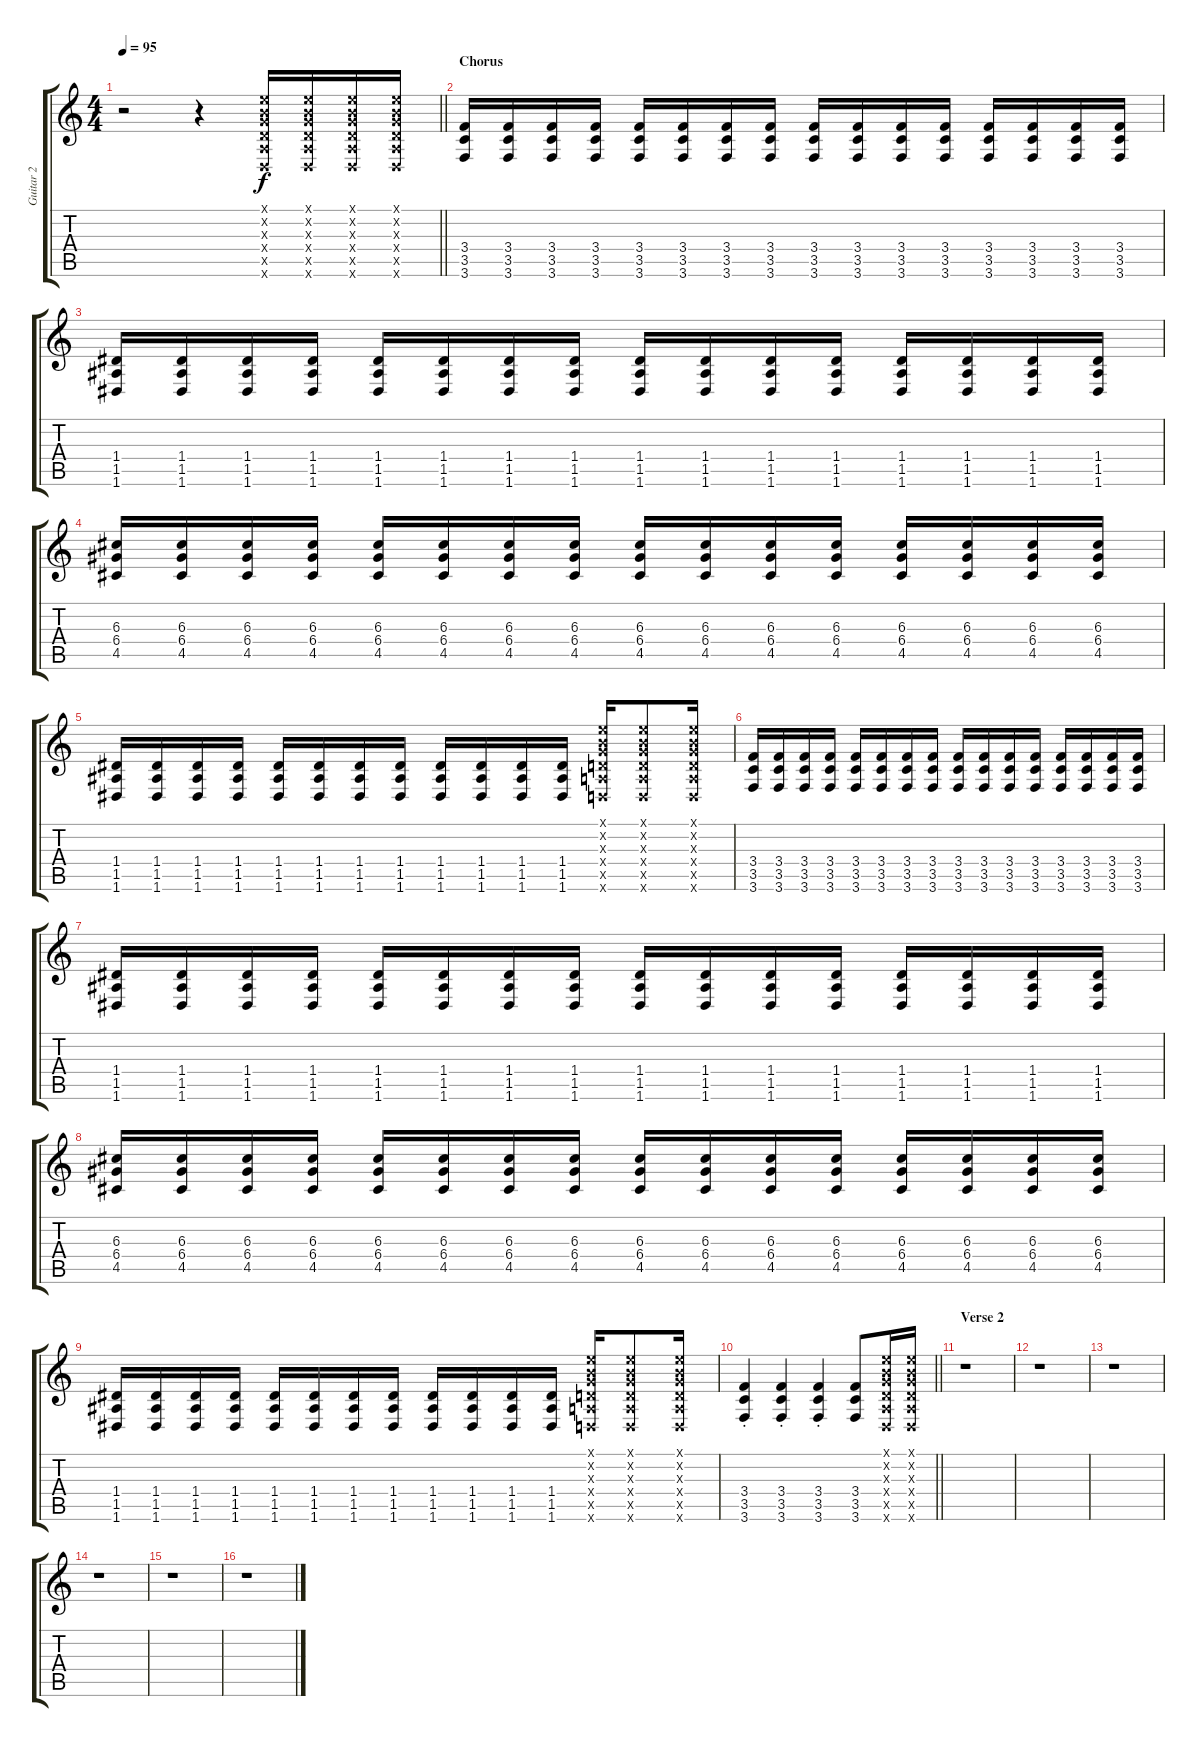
\track ("Guitar 2" "Guitar 2") {instrument overdrivenguitar}
\staff {score tabs}
\tuning (E4 B3 G3 D3 A2 D2) {hide}
\ts (4 4)
\tempo 95
\clef g2
\barLineRight lightlight
\ks c
r.2{dy f} r.4 (0.1{x} 0.2{x} 0.3{x} 0.4{x} 0.5{x} 0.6{x}).16 (0.1{x} 0.2{x} 0.3{x} 0.4{x} 0.5{x} 0.6{x}).16 (0.1{x} 0.2{x} 0.3{x} 0.4{x} 0.5{x} 0.6{x}).16 (0.1{x} 0.2{x} 0.3{x} 0.4{x} 0.5{x} 0.6{x}).16 |
\section ("" "Chorus")
(3.4 3.5 3.6).16 (3.4 3.5 3.6).16 (3.4 3.5 3.6).16 (3.4 3.5 3.6).16 (3.4 3.5 3.6).16 (3.4 3.5 3.6).16 (3.4 3.5 3.6).16 (3.4 3.5 3.6).16 (3.4 3.5 3.6).16 (3.4 3.5 3.6).16 (3.4 3.5 3.6).16 (3.4 3.5 3.6).16 (3.4 3.5 3.6).16 (3.4 3.5 3.6).16 (3.4 3.5 3.6).16 (3.4 3.5 3.6).16 |
(1.4 1.5 1.6).16 (1.4 1.5 1.6).16 (1.4 1.5 1.6).16 (1.4 1.5 1.6).16 (1.4 1.5 1.6).16 (1.4 1.5 1.6).16 (1.4 1.5 1.6).16 (1.4 1.5 1.6).16 (1.4 1.5 1.6).16 (1.4 1.5 1.6).16 (1.4 1.5 1.6).16 (1.4 1.5 1.6).16 (1.4 1.5 1.6).16 (1.4 1.5 1.6).16 (1.4 1.5 1.6).16 (1.4 1.5 1.6).16 |
(6.3 6.4 4.5).16 (6.3 6.4 4.5).16 (6.3 6.4 4.5).16 (6.3 6.4 4.5).16 (6.3 6.4 4.5).16 (6.3 6.4 4.5).16 (6.3 6.4 4.5).16 (6.3 6.4 4.5).16 (6.3 6.4 4.5).16 (6.3 6.4 4.5).16 (6.3 6.4 4.5).16 (6.3 6.4 4.5).16 (6.3 6.4 4.5).16 (6.3 6.4 4.5).16 (6.3 6.4 4.5).16 (6.3 6.4 4.5).16 |
(1.4 1.5 1.6).16 (1.4 1.5 1.6).16 (1.4 1.5 1.6).16 (1.4 1.5 1.6).16 (1.4 1.5 1.6).16 (1.4 1.5 1.6).16 (1.4 1.5 1.6).16 (1.4 1.5 1.6).16 (1.4 1.5 1.6).16 (1.4 1.5 1.6).16 (1.4 1.5 1.6).16 (1.4 1.5 1.6).16 (0.1{x} 0.2{x} 0.3{x} 0.4{x} 0.5{x} 0.6{x}).16 (0.1{x} 0.2{x} 0.3{x} 0.4{x} 0.5{x} 0.6{x}).8 (0.1{x} 0.2{x} 0.3{x} 0.4{x} 0.5{x} 0.6{x}).16 |
(3.4 3.5 3.6).16 (3.4 3.5 3.6).16 (3.4 3.5 3.6).16 (3.4 3.5 3.6).16 (3.4 3.5 3.6).16 (3.4 3.5 3.6).16 (3.4 3.5 3.6).16 (3.4 3.5 3.6).16 (3.4 3.5 3.6).16 (3.4 3.5 3.6).16 (3.4 3.5 3.6).16 (3.4 3.5 3.6).16 (3.4 3.5 3.6).16 (3.4 3.5 3.6).16 (3.4 3.5 3.6).16 (3.4 3.5 3.6).16 |
(1.4 1.5 1.6).16 (1.4 1.5 1.6).16 (1.4 1.5 1.6).16 (1.4 1.5 1.6).16 (1.4 1.5 1.6).16 (1.4 1.5 1.6).16 (1.4 1.5 1.6).16 (1.4 1.5 1.6).16 (1.4 1.5 1.6).16 (1.4 1.5 1.6).16 (1.4 1.5 1.6).16 (1.4 1.5 1.6).16 (1.4 1.5 1.6).16 (1.4 1.5 1.6).16 (1.4 1.5 1.6).16 (1.4 1.5 1.6).16 |
(6.3 6.4 4.5).16 (6.3 6.4 4.5).16 (6.3 6.4 4.5).16 (6.3 6.4 4.5).16 (6.3 6.4 4.5).16 (6.3 6.4 4.5).16 (6.3 6.4 4.5).16 (6.3 6.4 4.5).16 (6.3 6.4 4.5).16 (6.3 6.4 4.5).16 (6.3 6.4 4.5).16 (6.3 6.4 4.5).16 (6.3 6.4 4.5).16 (6.3 6.4 4.5).16 (6.3 6.4 4.5).16 (6.3 6.4 4.5).16 |
(1.4 1.5 1.6).16 (1.4 1.5 1.6).16 (1.4 1.5 1.6).16 (1.4 1.5 1.6).16 (1.4 1.5 1.6).16 (1.4 1.5 1.6).16 (1.4 1.5 1.6).16 (1.4 1.5 1.6).16 (1.4 1.5 1.6).16 (1.4 1.5 1.6).16 (1.4 1.5 1.6).16 (1.4 1.5 1.6).16 (0.1{x} 0.2{x} 0.3{x} 0.4{x} 0.5{x} 0.6{x}).16 (0.1{x} 0.2{x} 0.3{x} 0.4{x} 0.5{x} 0.6{x}).8 (0.1{x} 0.2{x} 0.3{x} 0.4{x} 0.5{x} 0.6{x}).16 |
\barLineRight lightlight
(3.4{st} 3.5{st} 3.6{st}).4 (3.4{st} 3.5{st} 3.6{st}).4 (3.4{st} 3.5{st} 3.6{st}).4 (3.4 3.5 3.6).8 (0.1{x} 0.2{x} 0.3{x} 0.4{x} 0.5{x} 0.6{x}).16 (0.1{x} 0.2{x} 0.3{x} 0.4{x} 0.5{x} 0.6{x}).16 |
\section ("" "Verse 2")
r.1 |
r.1 |
r.1 |
r.1 |
r.1 |
r.1
